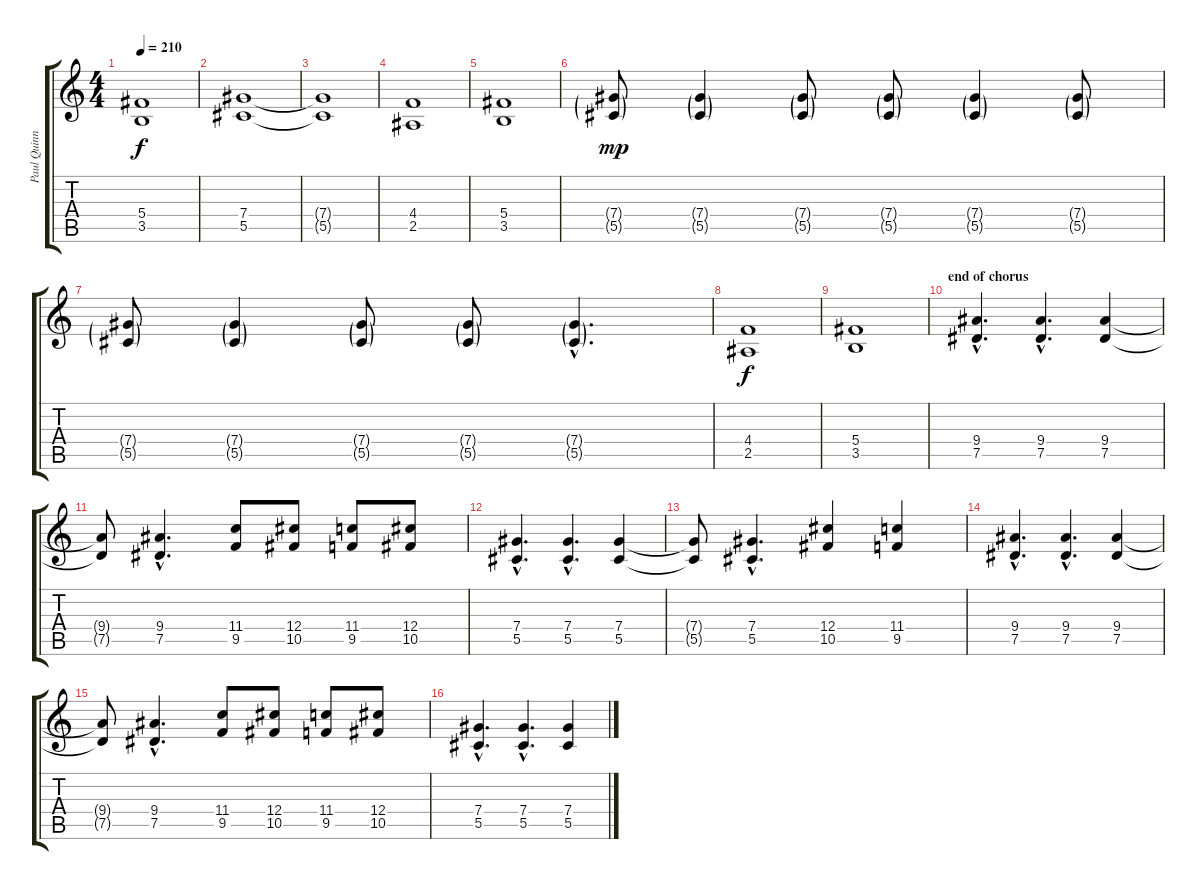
\track ("Paul Quinn" "Paul Quinn") {instrument distortionguitar}
\staff {score tabs}
\tuning (Eb4 Bb3 Gb3 Db3 Ab2 Eb2) {hide}
\ts (4 4)
\tempo 210
\clef g2
\ks c
(5.4 3.5).1{dy f} |
(7.4 5.5).1 |
(7.4{t} 5.5{t}).1 |
(4.4 2.5).1 |
(5.4 3.5).1 |
(7.4{g} 5.5{g}).8{dy mp} (7.4{g} 5.5{g}).4 (7.4{g} 5.5{g}).8 (7.4{g} 5.5{g}).8 (7.4{g} 5.5{g}).4 (7.4{g} 5.5{g}).8 |
(7.4{g} 5.5{g}).8 (7.4{g} 5.5{g}).4 (7.4{g} 5.5{g}).8 (7.4{g} 5.5{g}).8 (7.4{g hac} 5.5{g hac}).4{d} |
(4.4 2.5).1{dy f} |
(5.4 3.5).1 |
\section ("" "end of chorus")
(9.4{hac} 7.5).4{d} (9.4{hac} 7.5).4{d} (9.4 7.5).4 |
(9.4{t} 7.5{t}).8 (9.4{hac} 7.5{hac}).4{d} (11.4 9.5).8 (12.4 10.5).8 (11.4 9.5).8 (12.4 10.5).8 |
(7.4 5.5{hac}).4{d} (7.4 5.5{hac}).4{d} (7.4 5.5).4 |
(7.4{t} 5.5{t}).8 (7.4{hac} 5.5{hac}).4{d} (12.4 10.5).4 (11.4 9.5).4 |
(9.4{hac} 7.5{hac}).4{d} (9.4{hac} 7.5{hac}).4{d} (9.4 7.5).4 |
(9.4{t} 7.5{t}).8 (9.4{hac} 7.5{hac}).4{d} (11.4 9.5).8 (12.4 10.5).8 (11.4 9.5).8 (12.4 10.5).8 |
(7.4{hac} 5.5{hac}).4{d} (7.4{hac} 5.5{hac}).4{d} (7.4 5.5).4
